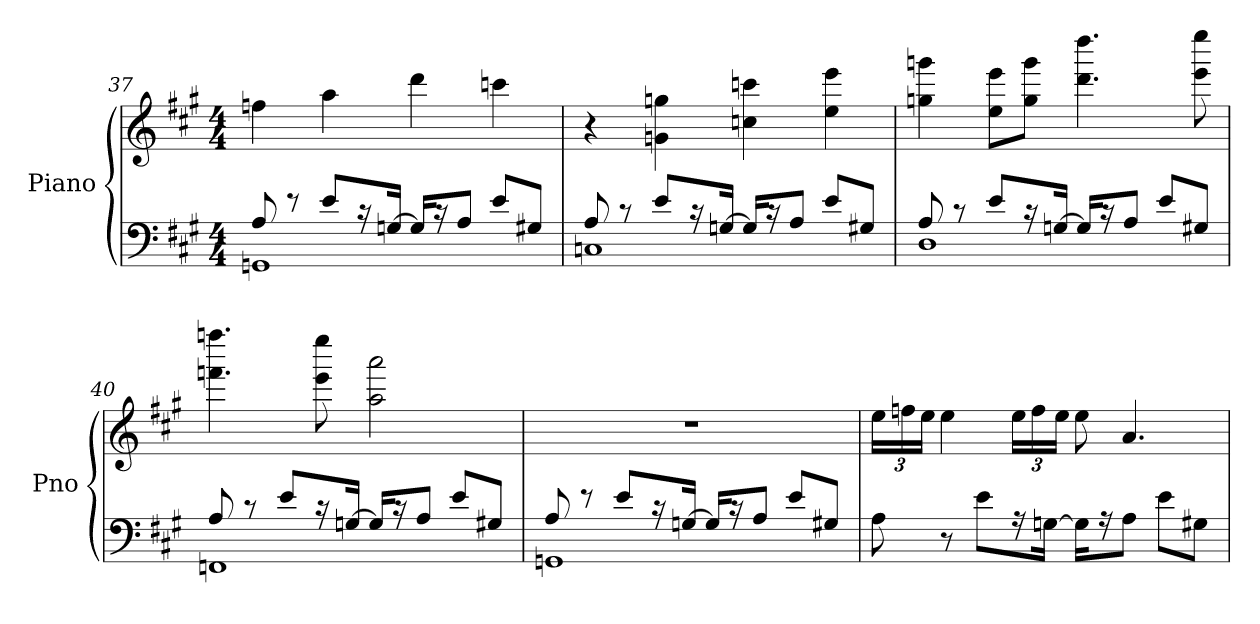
**kern	**kern
*part1	*part1
*staff2	*staff1
*I"Piano	*
*I'Pno	*
*clefF4	*clefG2
*k[f#c#g#]	*k[f#c#g#]
*M4/4	*M4/4
=37	=37
*^	*
8A/	1GGn	4ffn\
8r	.	.
8e/L	.	4aa\
16rc	.	.
[16Gn/Jk	.	.
16G/KL]	.	4ddd\
16rc	.	.
8A/J	.	.
8e/L	.	4cccn\
8G#X/J	.	.
=38	=38	=38
8A/	1Cn	4r
8rc	.	.
8e/L	.	4gn\ 4ggn\
16rc	.	.
[16Gn/Jk	.	.
16G/KL]	.	4ccn\ 4cccn\
16rc	.	.
8A/J	.	.
8e/L	.	4ee\ 4eee\
8G#X/J	.	.
!!LO:LB:g=z
=39	=39	=39
8A/	1D	4ggn\ 4gggn\
8rc	.	.
8e/L	.	8ee\ 8eee\L
16rc	.	8gg\ 8ggg\J
[16Gn/Jk	.	.
16G/KL]	.	4.ddd\ 4.dddd\
16rc	.	.
8A/J	.	.
8e/L	.	.
8G#X/J	.	8eee\ 8eeee\
=40	=40	=40
8A/	1FFn	4.fffn\ 4.ffffn\
8rc	.	.
8e/L	.	.
16rc	.	8eee\ 8eeee\
[16Gn/Jk	.	.
16G/KL]	.	2aa\ 2aaa\
16rc	.	.
8A/J	.	.
8e/L	.	.
8G#X/J	.	.
=41	=41	=41
8A/	1GGn	1r
8r	.	.
8e/L	.	.
16rc	.	.
[16Gn/Jk	.	.
16G/KL]	.	.
16rc	.	.
8A/J	.	.
8e/L	.	.
8G#X/J	.	.
*v	*v	*
!!LO:PB:g=z
=42	=42
*	*Xbrackettup
8A\	24ee\LL
.	24ffn\
.	24ee\JJ
8r	4ee\
8e\L	.
16rA	24ee\LL
.	24ff\
[16Gn\Jk	.
.	24ee\JJ
16G\KL]	8ee\
16rA	.
8A\J	4.a/
8e\L	.
8G#X\J	.
=	=
*-	*-
